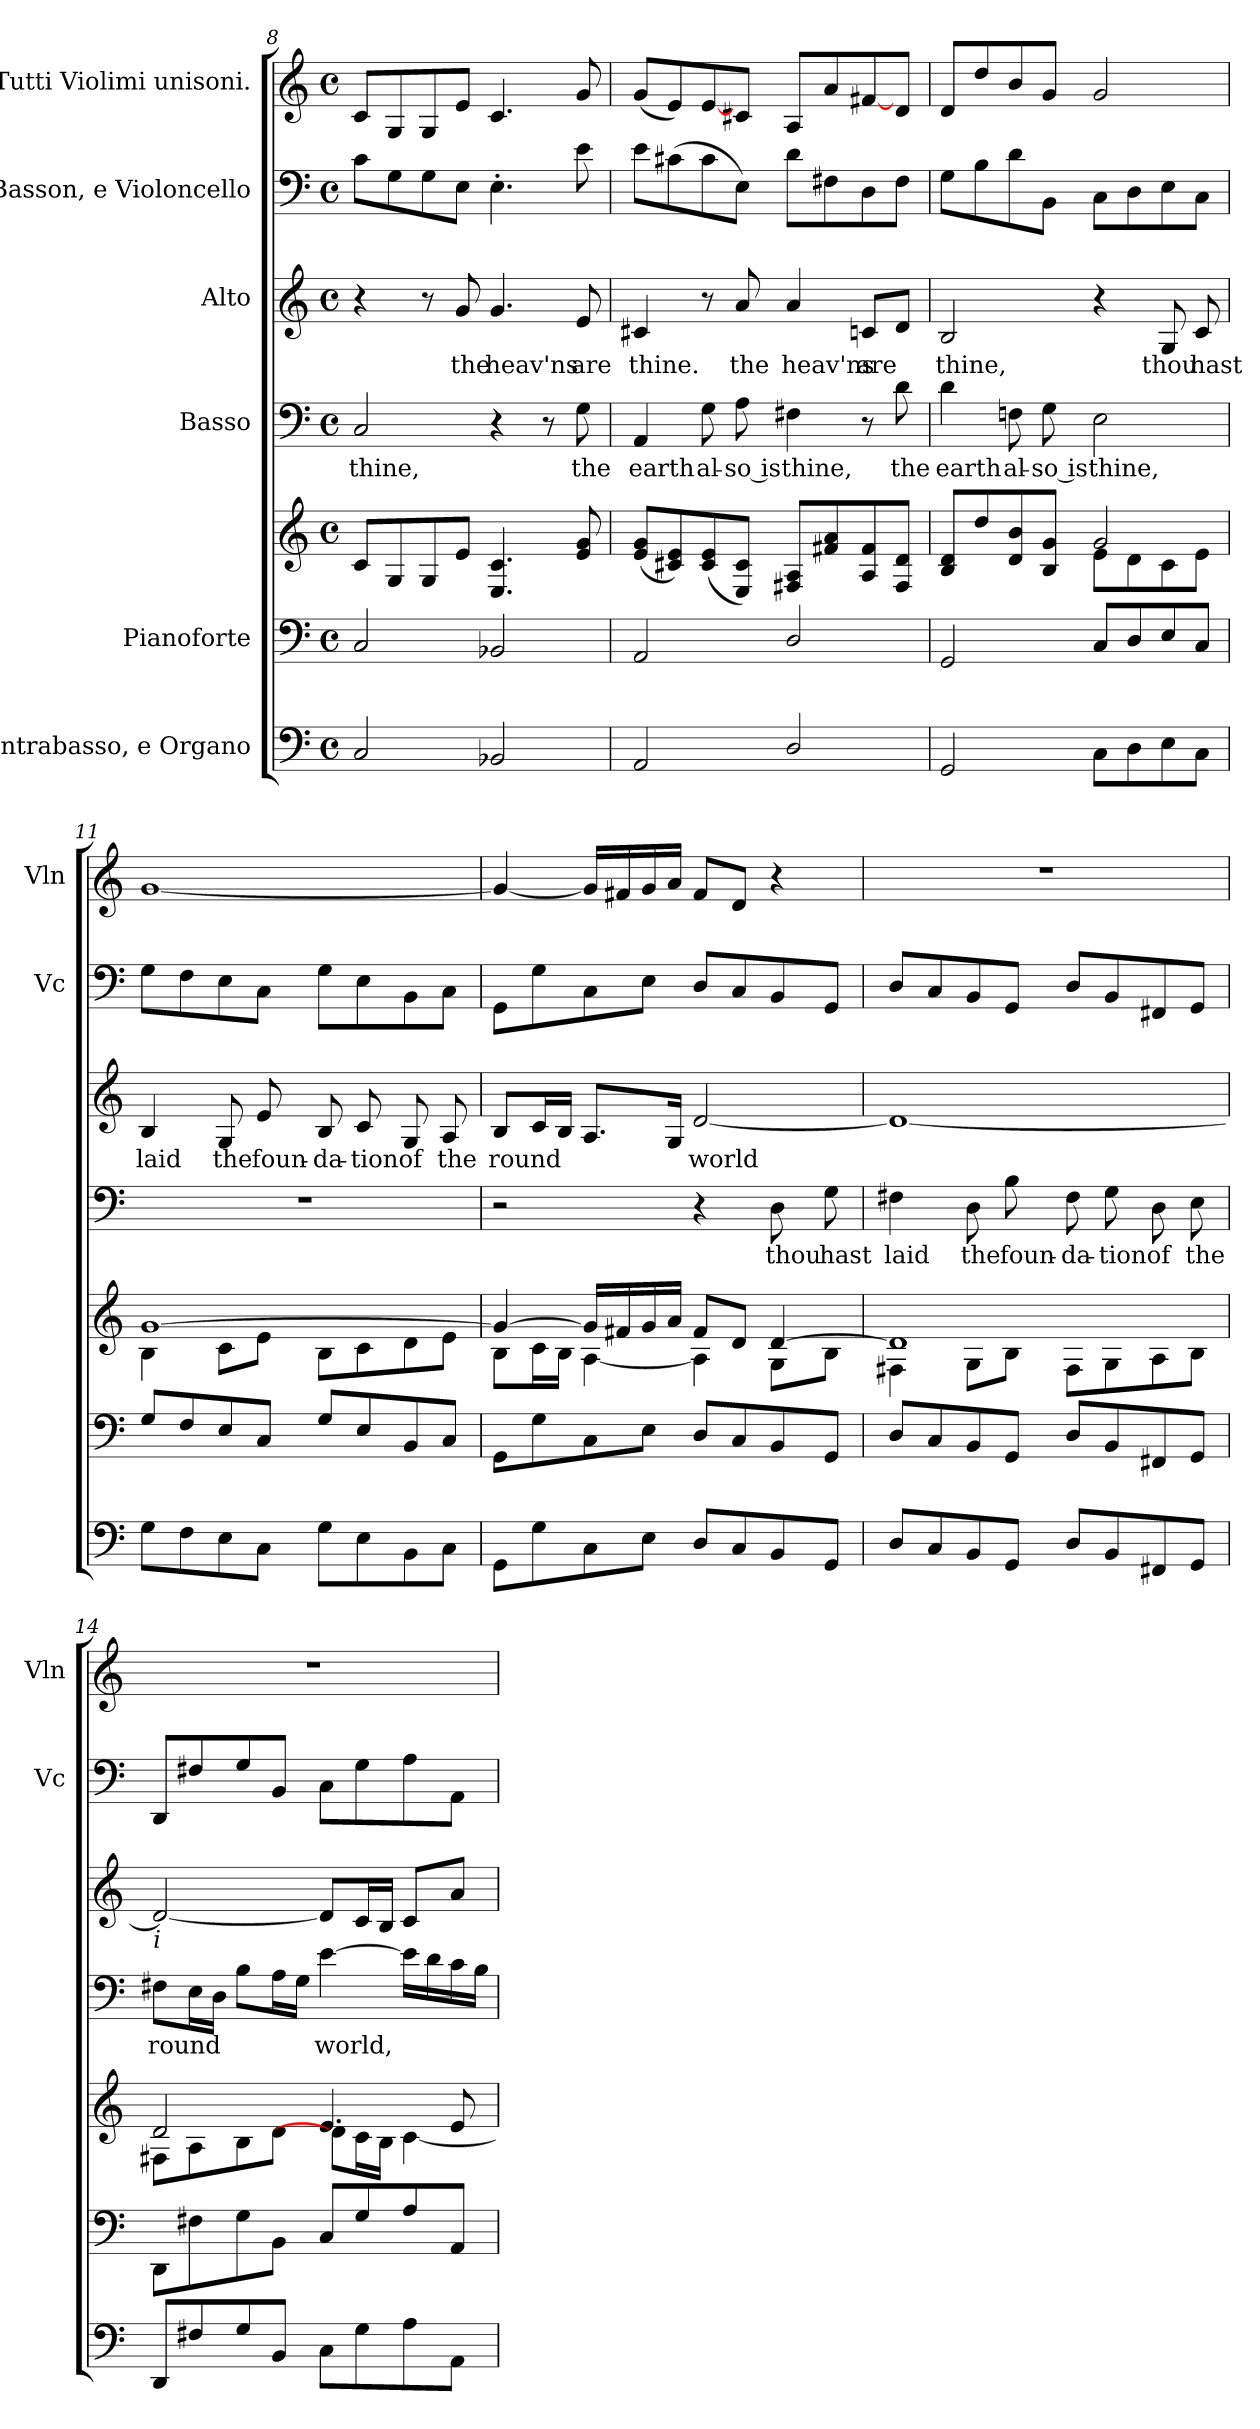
**kern	**kern	**kern	**kern	**text	**kern	**text	**kern	**kern
*part6	*part5	*part5	*part4	*part4	*part3	*part3	*part2	*part1
*staff7	*staff6	*staff5	*staff4	*staff4	*staff3	*staff3	*staff2	*staff1
*I"Contrabasso, e Organo	*I"Pianoforte	*	*I"Basso	*	*I"Alto	*	*I"Basson, e Violoncello	*I"Tutti Violimi unisoni.
*	*	*	*	*	*	*	*I'Vc	*I'Vln
*clefF4	*clefF4	*clefG2	*clefF4	*	*clefG2	*	*clefF4	*clefG2
*k[]	*k[]	*k[]	*k[]	*	*k[]	*	*k[]	*k[]
*C:	*C:	*C:	*C:	*	*C:	*	*C:	*C:
*M4/4	*M4/4	*M4/4	*M4/4	*	*M4/4	*	*M4/4	*M4/4
*met(c)	*met(c)	*met(c)	*met(c)	*	*met(c)	*	*met(c)	*met(c)
=8	=8	=8	=8	=8	=8	=8	=8	=8
*	*	*^	*	*	*	*	*	*
!	!	!	!	!	!LO:LY:b	!	!	!	!
2C	2C	8c/L	2ryy	2C	thine,	4r	.	8cL	8cL
.	.	8G/	.	.	.	.	.	8G	8G
.	.	8G/	.	.	.	8r	.	8G	8G
!	!	!	!	!	!	!	!LO:LY:b	!	!
.	.	8e/J	.	.	.	8g	the	8EJ	8eJ
!	!	!	!	!	!	!	!LO:LY:b	!	!
2BB-X	2BB-X	4.E/ 4.c/	2ryy	4r	.	4.g	heav'ns	4.E'	4.c
.	.	.	.	8r	.	.	.	.	.
!	!	!	!	!	!LO:LY:b	!	!LO:LY:b	!	!
.	.	8e/ 8g/	.	8G	the	8e	are	8e	8g
!!LO:LB:g=z
=9	=9	=9	=9	=9	=9	=9	=9	=9	=9
*	*^	*	*	*	*	*	*	*	*
!	!	!	!	!	!	!LO:LY:b	!	!LO:LY:b	!	!
2AA	2AA/	1ryy	(>8e/ 8g/L	2ryy	4AA	earth	4c#X	thine.	8eL	(<8gL
.	.	.	8c#X/ 8e/)	.	.	.	.	.	(>8c#X	8e)
!	!	!	!	!	!	!LO:LY:b	!	!	!	!
.	.	.	(>8c#/ 8e/	.	8G	al-	8r	.	8c#	[8e
!	!	!	!	!	!	!LO:LY:b	!	!LO:LY:b	!	!
.	.	.	8E/ 8c#/J)	.	8A	-so is	8a	the	8EJ)	8c#XJ
!	!	!	!	!	!	!LO:LY:b	!	!LO:LY:b	!	!
2D/	2D/	.	8F#X/ 8A/L	2ryy	4F#X	thine,	4a	heav'ns	8dL	8AL
.	.	.	8f#X/ 8a/	.	.	.	.	.	8F#X	8a
!	!	!	!	!	!	!	!	!LO:LY:b	!	!
.	.	.	8A/ 8f#/	.	8r	.	8cnL	are	8D	[8f#X
!	!	!	!	!	!	!LO:LY:b	!	!	!	!
.	.	.	8F#/ 8d/J	.	8d	the	8dJ	.	8F#J	8dJ
=10	=10	=10	=10	=10	=10	=10	=10	=10	=10	=10
!	!	!	!	!	!	!LO:LY:b	!	!LO:LY:b	!	!
2GG	2GG/	1ryy	8B/ 8d/L	2ryy	4d	earth	2B	thine,	8GL	8dL
.	.	.	8dd/	.	.	.	.	.	8B	8dd
!	!	!	!	!	!	!LO:LY:b	!	!	!	!
.	.	.	8d/ 8b/	.	8Fn	al-	.	.	8d	8b
!	!	!	!	!	!	!LO:LY:b	!	!	!	!
.	.	.	8B/ 8g/J	.	8G	-so is	.	.	8BBJ	8gJ
!	!	!	!	!	!	!LO:LY:b	!	!	!	!
8CL	8C/L	.	2g/	8e\L	2E	thine,	4r	.	8CL	2g
8D	8D/	.	.	8d\	.	.	.	.	8D	.
!	!	!	!	!	!	!	!	!LO:LY:b	!	!
8E	8E/	.	.	8c\	.	.	8G	thou	8E	.
!	!	!	!	!	!	!	!	!LO:LY:b	!	!
8CJ	8C/J	.	.	8e\J	.	.	8c/	hast	8CJ	.
=11	=11	=11	=11	=11	=11	=11	=11	=11	=11	=11
!	!	!	!	!	!	!	!	!LO:LY:b	!	!
8GL	8G/L	1ryy	[1g/	4B\	1r	.	4B	laid	8GL	[1g
8F	8F/	.	.	.	.	.	.	.	8F	.
!	!	!	!	!	!	!	!	!LO:LY:b	!	!
8E	8E/	.	.	8c\L	.	.	8G	the	8E	.
!	!	!	!	!	!	!	!	!LO:LY:b	!	!
8CJ	8C/J	.	.	8e\J	.	.	8e	foun-	8CJ	.
!	!	!	!	!	!	!	!	!LO:LY:b	!	!
8GL	8G/L	.	.	8B\L	.	.	8B	-da-	8GL	.
!	!	!	!	!	!	!	!	!LO:LY:b	!	!
8E	8E/	.	.	8c\	.	.	8c/	-tion	8E	.
!	!	!	!	!	!	!	!	!LO:LY:b	!	!
8BB	8BB/	.	.	8d\	.	.	8G	of	8BB	.
!	!	!	!	!	!	!	!	!LO:LY:b	!	!
8CJ	8C/J	.	.	8e\J	.	.	8A	the	8CJ	.
=12	=12	=12	=12	=12	=12	=12	=12	=12	=12	=12
!	!	!	!	!	!	!	!	!LO:LY:b	!	!
8GG\L	8GG\L	1ryy	4g/_	8B\L	2r	.	8BL	round	8GG\L	4g_
8G\	8G\	.	.	16c\L	.	.	16cL	.	8G\	.
.	.	.	.	16B\JJ	.	.	16BJJ	.	.	.
8C\	8C\	.	16g/LL]	[4A\	.	.	8.AL	.	8C\	16gLL]
.	.	.	16f#X/	.	.	.	.	.	.	16f#X
8E\J	8E\J	.	16g/	.	.	.	.	.	8E\J	16g
.	.	.	16a/JJ	.	.	.	16GJ	.	.	16aJJ
!	!	!	!	!	!	!	!	!LO:LY:b	!	!
8DL	8D/L	.	8f#/L	4A\]	4r	.	[2d	world	8DL	8f#L
8C	8C/	.	8d/J	.	.	.	.	.	8C	8dJ
!	!	!	!	!	!	!LO:LY:b	!	!	!	!
8BB	8BB/	.	[4d/	8G\L	8D	thou	.	.	8BB	4r
!	!	!	!	!	!	!LO:LY:b	!	!	!	!
8GGJ	8GG/J	.	.	8B\J	8G	hast	.	.	8GGJ	.
!!LO:LB:g=z
=13	=13	=13	=13	=13	=13	=13	=13	=13	=13	=13
!	!	!	!	!	!	!LO:LY:b	!	!	!	!
8DL	8D/L	1ryy	1d/]	4F#X\	4F#X	laid	1d_	.	8DL	1r
8C	8C/	.	.	.	.	.	.	.	8C	.
!	!	!	!	!	!	!LO:LY:b	!	!	!	!
8BB	8BB/	.	.	8G\L	8D	the	.	.	8BB	.
!	!	!	!	!	!	!LO:LY:b	!	!	!	!
8GGJ	8GG/J	.	.	8B\J	8B	foun-	.	.	8GGJ	.
!	!	!	!	!	!	!LO:LY:b	!	!	!	!
8DL	8D/L	.	.	8F#\L	8F#	-da-	.	.	8DL	.
!	!	!	!	!	!	!LO:LY:b	!	!	!	!
8BB	8BB/	.	.	8G\	8G	-tion	.	.	8BB	.
!	!	!	!	!	!	!LO:LY:b	!	!	!	!
8FF#X	8FF#X/	.	.	8A\	8D	of	.	.	8FF#X	.
!	!	!	!	!	!	!LO:LY:b	!	!	!	!
8GGJ	8GG/J	.	.	8B\J	8E	the	.	.	8GGJ	.
=14	=14	=14	=14	=14	=14	=14	=14	=14	=14	=14
!	!	!	!	!	!	!	!LO:TX:b:i:t=i	!	!	!
!	!	!	!	!	!	!LO:LY:b	!	!	!	!
8DD/L	8DD\L	1ryy	2d/	8F#X\L	8F#XL	round	2d_	.	8DD/L	1r
8F#X/	8F#X\	.	.	8A\	16EL	.	.	.	8F#X/	.
.	.	.	.	.	16DJJ	.	.	.	.	.
8G/	8G\	.	.	8B\	8BL	.	.	.	8G/	.
8BB/J	8BB\J	.	.	8d\J	16AL	.	.	.	8BB/J	.
.	.	.	.	.	16GJJ	.	.	.	.	.
!	!	!	!	!	!	!LO:LY:b	!	!	!	!
8CL	8C/L	.	4.e/	8d\L]	[4e	world,	8dL]	.	8CL	.
8G	8G/	.	.	16c\L	.	.	16cL	.	8G	.
.	.	.	.	16B\JJ	.	.	16BJJ	.	.	.
8A	8A/	.	.	[4c\	16eLL]	.	8cL	.	8A	.
.	.	.	.	.	16d	.	.	.	.	.
8AAJ	8AA/J	.	8e/	.	16c	.	8aJ	.	8AAJ	.
.	.	.	.	.	16BJJ	.	.	.	.	.
*	*v	*v	*	*	*	*	*	*	*	*
*	*	*v	*v	*	*	*	*	*	*
=	=	=	=	=	=	=	=	=
*-	*-	*-	*-	*-	*-	*-	*-	*-
